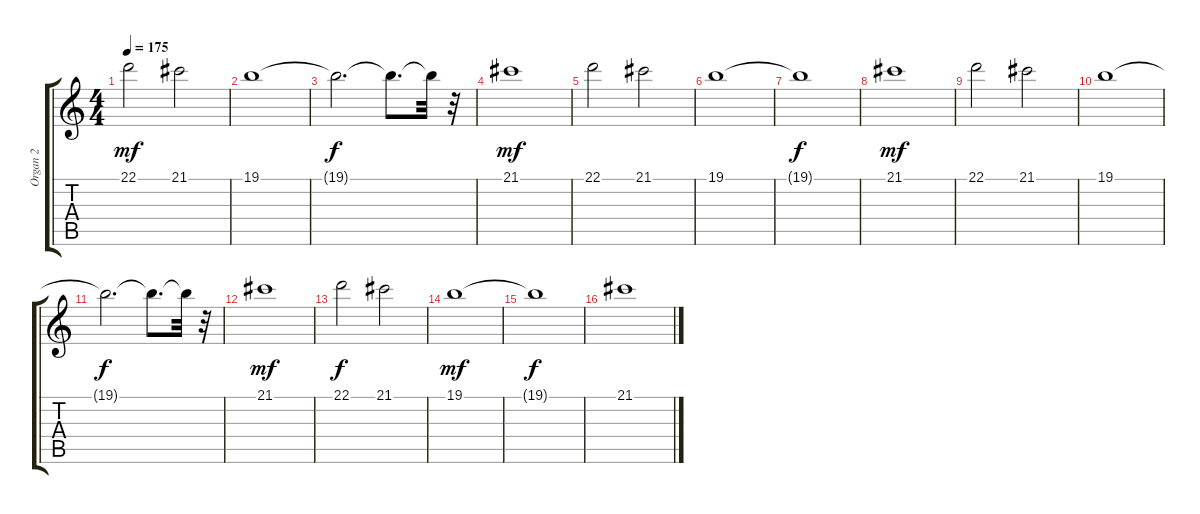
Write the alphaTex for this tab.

\track ("Organ 2" "Organ 2") {instrument percussiveorgan}
\staff {score tabs}
\tuning (E4 B3 G3 D3 A2 E2) {hide}
\ts (4 4)
\tempo 175
\clef g2
\ks c
22.1.2{dy mf} 21.1.2 |
19.1.1 |
19.1{t}.2{d dy f} 19.1{t}.8{d} 19.1{t}.32 r.32 |
21.1.1{dy mf} |
22.1.2 21.1.2 |
19.1.1 |
19.1{t}.1{dy f} |
21.1.1{dy mf} |
22.1.2 21.1.2 |
19.1.1 |
19.1{t}.2{d dy f} 19.1{t}.8{d} 19.1{t}.32 r.32 |
21.1.1{dy mf} |
22.1.2{dy f} 21.1.2 |
19.1.1{dy mf} |
19.1{t}.1{dy f} |
21.1.1
